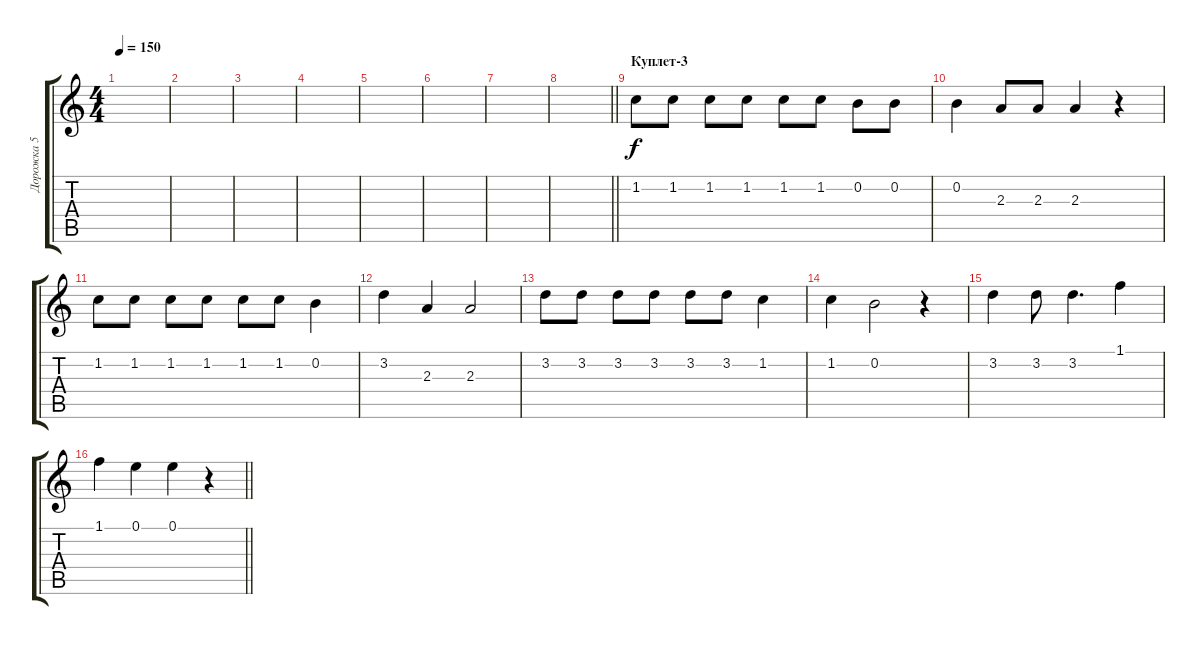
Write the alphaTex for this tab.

\track ("Дорожка 5" "Дорожка 5") {instrument acousticguitarsteel}
\staff {score tabs}
\tuning (E4 B3 G3 D3 A2 E2) {hide}
\ts (4 4)
\tempo 150
\clef g2
\ks c
|
|
|
|
|
|
|
\barLineRight lightlight
|
\section ("" "Куплет-3")
1.2.8{instrument altosax} 1.2.8 1.2.8 1.2.8 1.2.8 1.2.8 0.2.8 0.2.8 |
0.2.4 2.3.8 2.3.8 2.3.4 r.4 |
1.2.8 1.2.8 1.2.8 1.2.8 1.2.8 1.2.8 0.2.4 |
3.2.4 2.3.4 2.3.2 |
3.2.8 3.2.8 3.2.8 3.2.8 3.2.8 3.2.8 1.2.4 |
1.2.4 0.2.2 r.4 |
3.2.4 3.2.8 3.2.4{d} 1.1.4 |
\barLineRight lightlight
1.1.4 0.1.4 0.1.4 r.4
